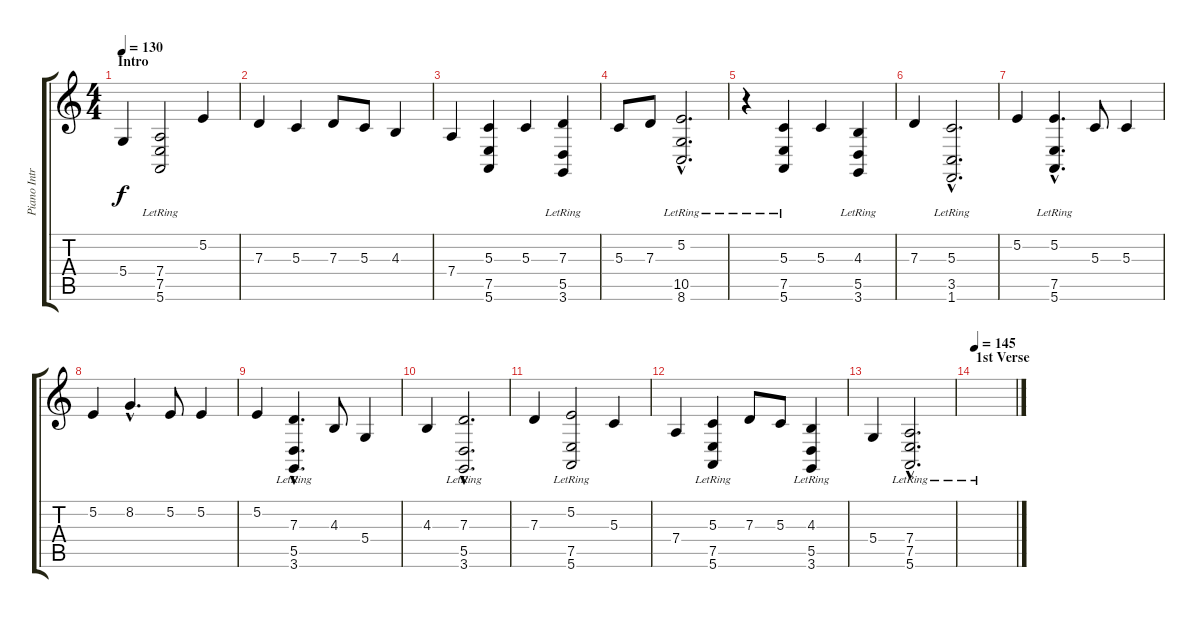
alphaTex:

\track ("Piano Intro" "Piano Intr") {instrument acousticgrandpiano}
\staff {score tabs}
\tuning (E4 B3 G3 D3 A2 E2) {hide}
\ts (4 4)
\section ("" "Intro")
\tempo 130
\clef g2
\ks c
5.4.4{dy f instrument acousticgrandpiano} (7.4 7.5{lr} 5.6{lr}).2 5.2.4 |
7.3.4 5.3.4 7.3.8 5.3.8 4.3.4 |
7.4.4 (5.3 7.5 5.6).4 5.3.4 (7.3 5.5{lr} 3.6{lr}).4 |
5.3.8 7.3.8 (5.2{hac} 10.5{hac lr} 8.6{hac}).2{d} |
r.4 (5.3 7.5{lr} 5.6{lr}).4 5.3.4 (4.3 5.5{lr} 3.6{lr}).4 |
7.3.4 (5.3{hac} 3.5{hac lr} 1.6{hac lr}).2{d} |
5.2.4 (5.2{hac} 7.5{hac lr} 5.6{hac lr}).4{d} 5.3.8 5.3.4 |
5.2.4 8.2{hac}.4{d} 5.2.8 5.2.4 |
5.2.4 (7.3{hac} 5.5{hac lr} 3.6{hac lr}).4{d} 4.3.8 5.4.4 |
4.3.4 (7.3{hac} 5.5{hac lr} 3.6{hac lr}).2{d} |
7.3.4 (5.2 7.5{lr} 5.6{lr}).2 5.3.4 |
7.4.4 (5.3 7.5{lr} 5.6{lr}).4 7.3.8 5.3.8 (4.3 5.5{lr} 3.6{lr}).4 |
5.4.4 (7.4{hac} 7.5{hac lr} 5.6{hac lr}).2{d} |
\section ("" "1st Verse")
\tempo 145
